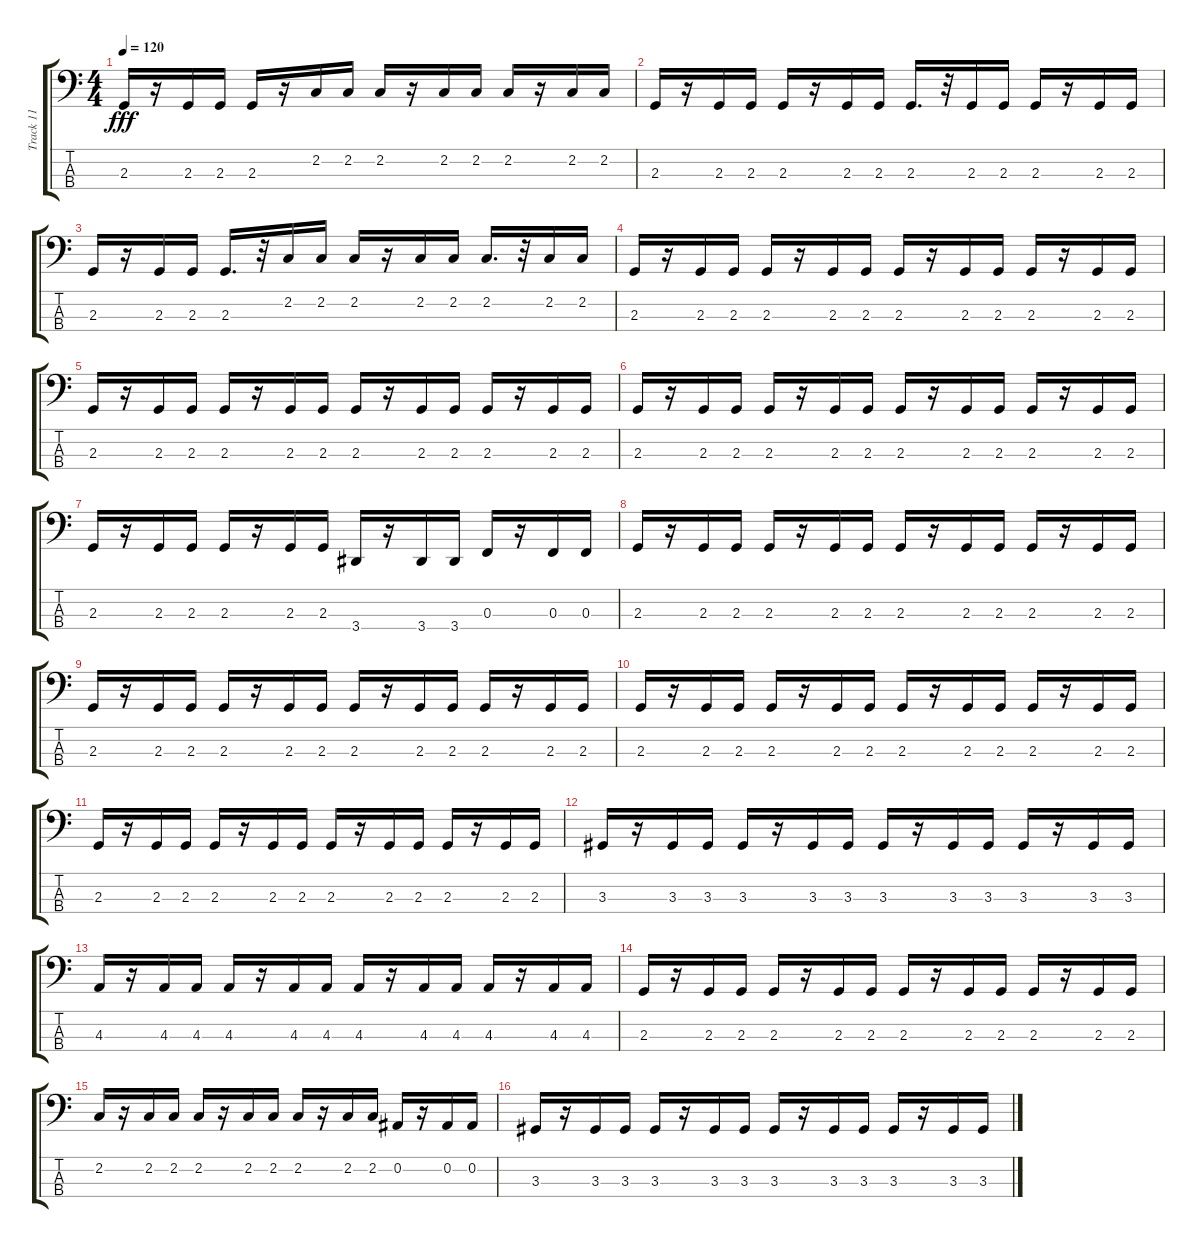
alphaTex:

\track ("Track 11" "Track 11") {instrument electricbasspick}
\staff {score tabs}
\tuning (Eb2 Bb1 F1 C1) {hide}
\ts (4 4)
\tempo 120
\clef f4
\ks c
2.3.16{dy fff} r.16 2.3.16 2.3.16 2.3.16 r.16 2.2.16 2.2.16 2.2.16 r.16 2.2.16 2.2.16 2.2.16 r.16 2.2.16 2.2.16 |
2.3.16 r.16 2.3.16 2.3.16 2.3.16 r.16 2.3.16 2.3.16 2.3.16{d} r.32 2.3.16 2.3.16 2.3.16 r.16 2.3.16 2.3.16 |
2.3.16 r.16 2.3.16 2.3.16 2.3.16{d} r.32 2.2.16 2.2.16 2.2.16 r.16 2.2.16 2.2.16 2.2.16{d} r.32 2.2.16 2.2.16 |
2.3.16 r.16 2.3.16 2.3.16 2.3.16 r.16 2.3.16 2.3.16 2.3.16 r.16 2.3.16 2.3.16 2.3.16 r.16 2.3.16 2.3.16 |
2.3.16 r.16 2.3.16 2.3.16 2.3.16 r.16 2.3.16 2.3.16 2.3.16 r.16 2.3.16 2.3.16 2.3.16 r.16 2.3.16 2.3.16 |
2.3.16 r.16 2.3.16 2.3.16 2.3.16 r.16 2.3.16 2.3.16 2.3.16 r.16 2.3.16 2.3.16 2.3.16 r.16 2.3.16 2.3.16 |
2.3.16 r.16 2.3.16 2.3.16 2.3.16 r.16 2.3.16 2.3.16 3.4.16 r.16 3.4.16 3.4.16 0.3.16 r.16 0.3.16 0.3.16 |
2.3.16 r.16 2.3.16 2.3.16 2.3.16 r.16 2.3.16 2.3.16 2.3.16 r.16 2.3.16 2.3.16 2.3.16 r.16 2.3.16 2.3.16 |
2.3.16 r.16 2.3.16 2.3.16 2.3.16 r.16 2.3.16 2.3.16 2.3.16 r.16 2.3.16 2.3.16 2.3.16 r.16 2.3.16 2.3.16 |
2.3.16 r.16 2.3.16 2.3.16 2.3.16 r.16 2.3.16 2.3.16 2.3.16 r.16 2.3.16 2.3.16 2.3.16 r.16 2.3.16 2.3.16 |
2.3.16 r.16 2.3.16 2.3.16 2.3.16 r.16 2.3.16 2.3.16 2.3.16 r.16 2.3.16 2.3.16 2.3.16 r.16 2.3.16 2.3.16 |
3.3.16 r.16 3.3.16 3.3.16 3.3.16 r.16 3.3.16 3.3.16 3.3.16 r.16 3.3.16 3.3.16 3.3.16 r.16 3.3.16 3.3.16 |
4.3.16 r.16 4.3.16 4.3.16 4.3.16 r.16 4.3.16 4.3.16 4.3.16 r.16 4.3.16 4.3.16 4.3.16 r.16 4.3.16 4.3.16 |
2.3.16 r.16 2.3.16 2.3.16 2.3.16 r.16 2.3.16 2.3.16 2.3.16 r.16 2.3.16 2.3.16 2.3.16 r.16 2.3.16 2.3.16 |
2.2.16 r.16 2.2.16 2.2.16 2.2.16 r.16 2.2.16 2.2.16 2.2.16 r.16 2.2.16 2.2.16 0.2.16 r.16 0.2.16 0.2.16 |
3.3.16 r.16 3.3.16 3.3.16 3.3.16 r.16 3.3.16 3.3.16 3.3.16 r.16 3.3.16 3.3.16 3.3.16 r.16 3.3.16 3.3.16
